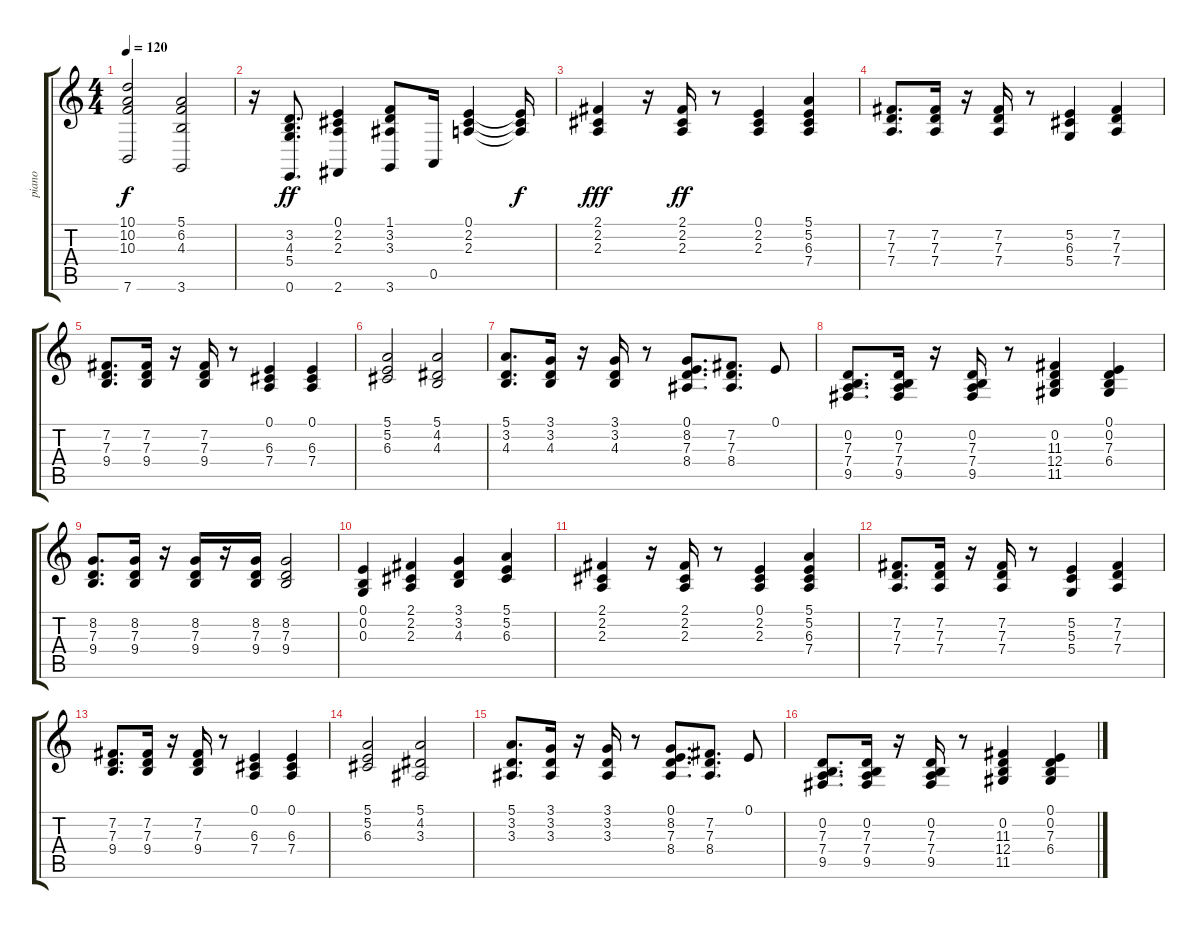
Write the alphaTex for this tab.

\track ("piano" "piano") {instrument electricpiano2}
\staff {score tabs}
\tuning (E4 B3 G3 D3 A2 E2) {hide}
\ts (4 4)
\tempo 120
\clef g2
\ks c
(10.1 10.2 10.3 7.6).2{dy f} (5.1 6.2 4.3 3.6).2 |
r.16 (3.2 4.3 5.4 0.6).8{d dy ff} (0.1 2.2 2.3 2.6).4 (1.1 3.2 3.3 3.6).8 0.5.16 (0.1 2.2 2.3).4 (0.1{t} 2.2{t} 2.3{t}).16{dy f} |
(2.1 2.2 2.3).4{dy fff} r.16 (2.1 2.2 2.3).16{dy ff} r.8 (0.1 2.2 2.3).4 (5.1 5.2 6.3 7.4).4 |
(7.2 7.3 7.4).8{d} (7.2 7.3 7.4).16 r.16 (7.2 7.3 7.4).16 r.8 (5.2 6.3 5.4).4 (7.2 7.3 7.4).4 |
(7.2 7.3 9.4).8{d} (7.2 7.3 9.4).16 r.16 (7.2 7.3 9.4).16 r.8 (0.1 6.3 7.4).4 (0.1 6.3 7.4).4 |
(5.1 5.2 6.3).2 (5.1 4.2 4.3).2 |
(5.1 3.2 4.3).8{d} (3.1 3.2 4.3).16 r.16 (3.1 3.2 4.3).16 r.8 (0.1 8.2 7.3 8.4).8{d} (7.2 7.3 8.4).8{d} 0.1.8 |
(0.2 7.3 7.4 9.5).8{d} (0.2 7.3 7.4 9.5).16 r.16 (0.2 7.3 7.4 9.5).16 r.8 (0.2 11.3 12.4 11.5).4 (0.1 0.2 7.3 6.4).4 |
(8.2 7.3 9.4).8{d} (8.2 7.3 9.4).16 r.16 (8.2 7.3 9.4).16 r.16 (8.2 7.3 9.4).16 (8.2 7.3 9.4).2 |
(0.1 0.2 0.3).4 (2.1 2.2 2.3).4 (3.1 3.2 4.3).4 (5.1 5.2 6.3).4 |
(2.1 2.2 2.3).4 r.16 (2.1 2.2 2.3).16 r.8 (0.1 2.2 2.3).4 (5.1 5.2 6.3 7.4).4 |
(7.2 7.3 7.4).8{d} (7.2 7.3 7.4).16 r.16 (7.2 7.3 7.4).16 r.8 (5.2 5.3 5.4).4 (7.2 7.3 7.4).4 |
(7.2 7.3 9.4).8{d} (7.2 7.3 9.4).16 r.16 (7.2 7.3 9.4).16 r.8 (0.1 6.3 7.4).4 (0.1 6.3 7.4).4 |
(5.1 5.2 6.3).2 (5.1 4.2 3.3).2 |
(5.1 3.2 3.3).8{d} (3.1 3.2 3.3).16 r.16 (3.1 3.2 3.3).16 r.8 (0.1 8.2 7.3 8.4).8{d} (7.2 7.3 8.4).8{d} 0.1.8 |
(0.2 7.3 7.4 9.5).8{d} (0.2 7.3 7.4 9.5).16 r.16 (0.2 7.3 7.4 9.5).16 r.8 (0.2 11.3 12.4 11.5).4 (0.1 0.2 7.3 6.4).4
